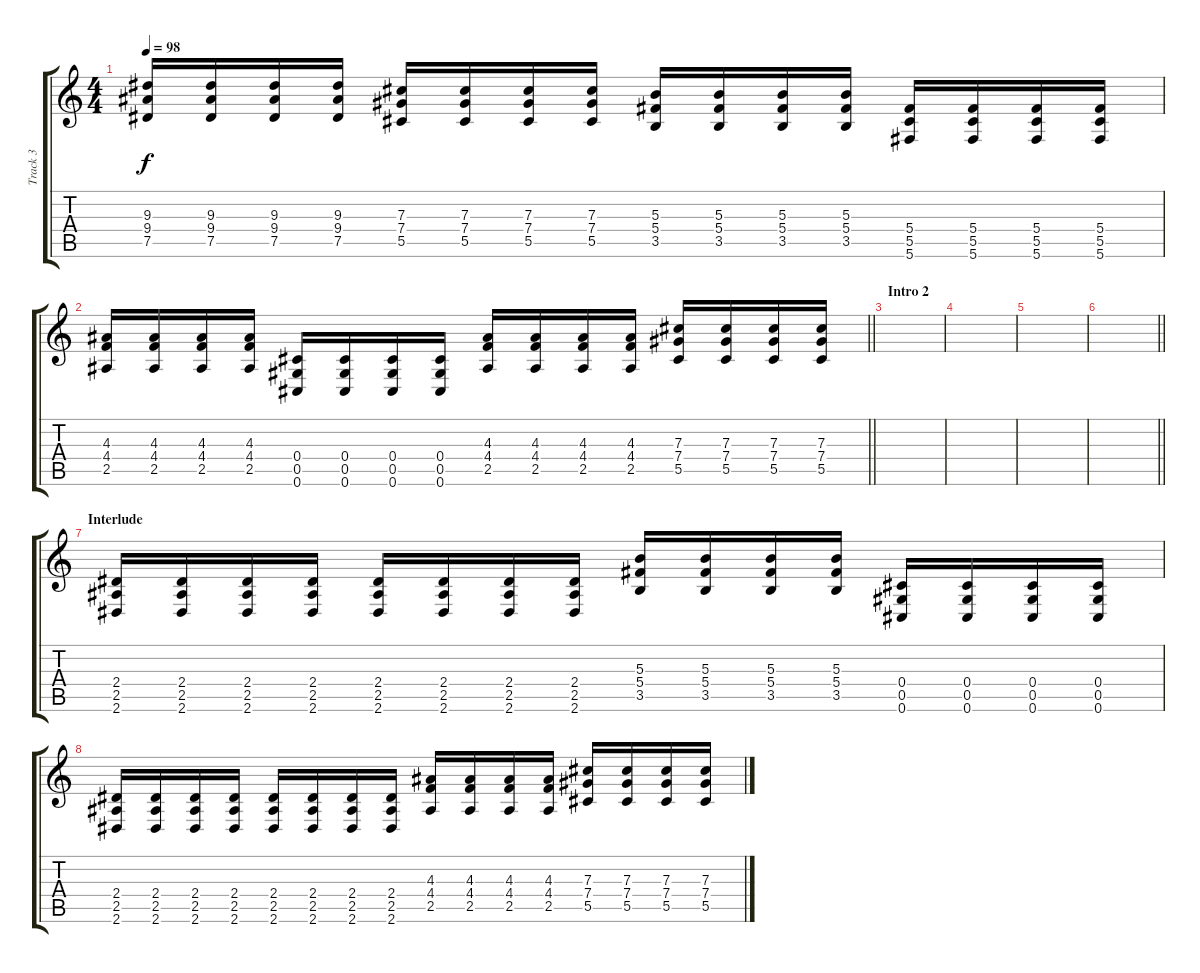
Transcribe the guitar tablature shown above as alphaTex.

\track ("Track 3" "Track 3") {instrument distortionguitar}
\staff {score tabs}
\tuning (Eb4 Bb3 Gb3 Db3 Ab2 Db2) {hide}
\ts (4 4)
\tempo 98
\clef g2
\ks c
(9.3 9.4 7.5).16{dy f} (9.3 9.4 7.5).16 (9.3 9.4 7.5).16 (9.3 9.4 7.5).16 (7.3 7.4 5.5).16 (7.3 7.4 5.5).16 (7.3 7.4 5.5).16 (7.3 7.4 5.5).16 (5.3 5.4 3.5).16 (5.3 5.4 3.5).16 (5.3 5.4 3.5).16 (5.3 5.4 3.5).16 (5.4 5.5 5.6).16 (5.4 5.5 5.6).16 (5.4 5.5 5.6).16 (5.4 5.5 5.6).16 |
\barLineRight lightlight
(4.3 4.4 2.5).16 (4.3 4.4 2.5).16 (4.3 4.4 2.5).16 (4.3 4.4 2.5).16 (0.4 0.5 0.6).16 (0.4 0.5 0.6).16 (0.4 0.5 0.6).16 (0.4 0.5 0.6).16 (4.3 4.4 2.5).16 (4.3 4.4 2.5).16 (4.3 4.4 2.5).16 (4.3 4.4 2.5).16 (7.3 7.4 5.5).16 (7.3 7.4 5.5).16 (7.3 7.4 5.5).16 (7.3 7.4 5.5).16 |
\section ("" "Intro 2")
|
|
|
\barLineRight lightlight
|
\section ("" "Interlude")
(2.4 2.5 2.6).16 (2.4 2.5 2.6).16 (2.4 2.5 2.6).16 (2.4 2.5 2.6).16 (2.4 2.5 2.6).16 (2.4 2.5 2.6).16 (2.4 2.5 2.6).16 (2.4 2.5 2.6).16 (5.3 5.4 3.5).16 (5.3 5.4 3.5).16 (5.3 5.4 3.5).16 (5.3 5.4 3.5).16 (0.4 0.5 0.6).16 (0.4 0.5 0.6).16 (0.4 0.5 0.6).16 (0.4 0.5 0.6).16 |
(2.4 2.5 2.6).16 (2.4 2.5 2.6).16 (2.4 2.5 2.6).16 (2.4 2.5 2.6).16 (2.4 2.5 2.6).16 (2.4 2.5 2.6).16 (2.4 2.5 2.6).16 (2.4 2.5 2.6).16 (4.3 4.4 2.5).16 (4.3 4.4 2.5).16 (4.3 4.4 2.5).16 (4.3 4.4 2.5).16 (7.3 7.4 5.5).16 (7.3 7.4 5.5).16 (7.3 7.4 5.5).16 (7.3 7.4 5.5).16
